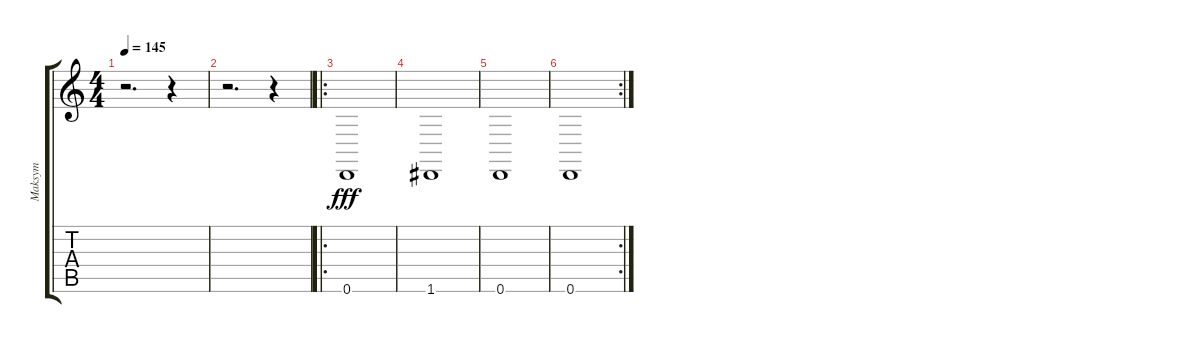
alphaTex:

\track ("Maksym" "Maksym") {instrument fx7echoes}
\staff {score tabs}
\tuning (D4 A3 F3 C3 G2 D2) {hide}
\ts (4 4)
\tempo 145
\clef g2
\ks c
r.2{d dy fff} r.4 |
r.2{d} r.4 |
\ro
0.6.1 |
1.6.1 |
0.6.1 |
\rc 2
0.6.1
